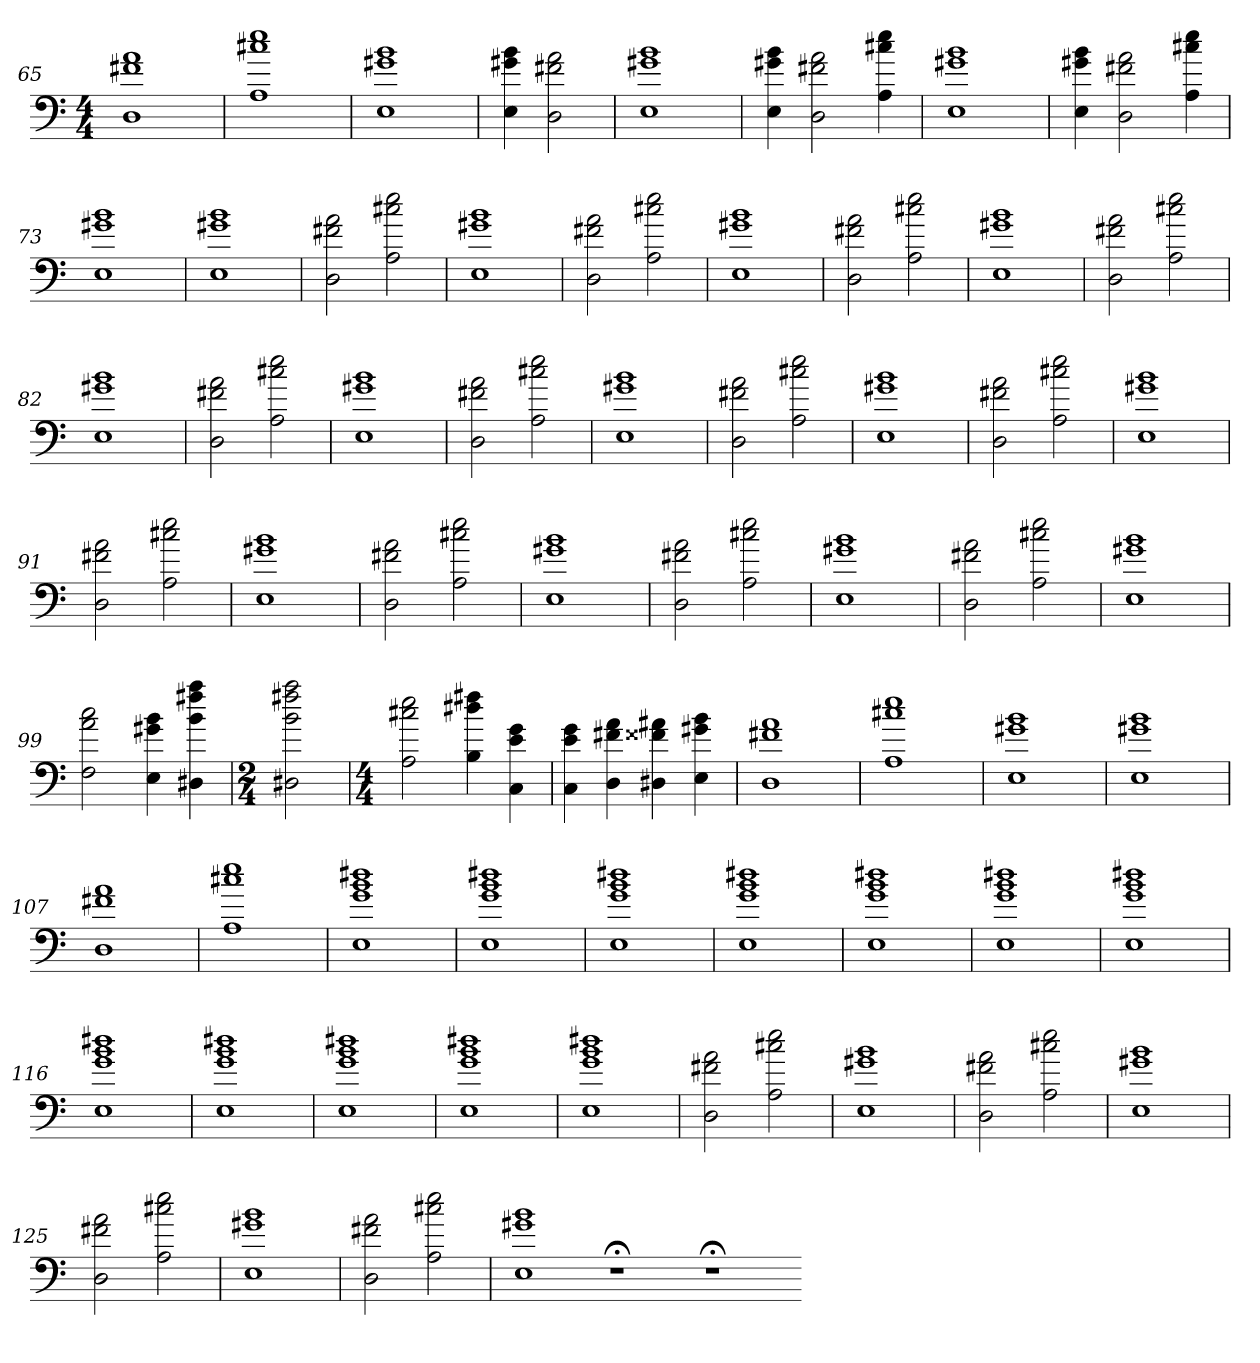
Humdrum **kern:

**kern
*part1
*staff1
*M4/4
=65
1D 1f#X 1a
=66
1A 1cc#X 1ee
=67
1E 1g#X 1b
=68
4E 4g#X 4b
2D 2f#X 2a
=69
1E 1g#X 1b
=70
4E 4g#X 4b
2D 2f#X 2a
4A 4cc#X 4ee
=71
1E 1g#X 1b
=72
4E 4g#X 4b
2D 2f#X 2a
4A 4cc#X 4ee
=73
1E 1g#X 1b
=74
1E 1g#X 1b
=75
2D 2f#X 2a
2A 2cc#X 2ee
=76
1E 1g#X 1b
=77
2D 2f#X 2a
2A 2cc#X 2ee
=78
1E 1g#X 1b
=79
2D 2f#X 2a
2A 2cc#X 2ee
=80
1E 1g#X 1b
=81
2D 2f#X 2a
2A 2cc#X 2ee
=82
1E 1g#X 1b
=83
2D 2f#X 2a
2A 2cc#X 2ee
=84
1E 1g#X 1b
=85
2D 2f#X 2a
2A 2cc#X 2ee
=86
1E 1g#X 1b
=87
2D 2f#X 2a
2A 2cc#X 2ee
=88
1E 1g#X 1b
=89
2D 2f#X 2a
2A 2cc#X 2ee
=90
1E 1g#X 1b
=91
2D 2f#X 2a
2A 2cc#X 2ee
=92
1E 1g#X 1b
=93
2D 2f#X 2a
2A 2cc#X 2ee
=94
1E 1g#X 1b
=95
2D 2f#X 2a
2A 2cc#X 2ee
=96
1E 1g#X 1b
=97
2D 2f#X 2a
2A 2cc#X 2ee
=98
1E 1g#X 1b
=99
2F 2a 2cc
4E 4g#X 4b
4D#X 4b 4ff#X 4aa
=100
*M2/4
2D#X 2b 2ff#X 2aa
=101
*M4/4
2A 2cc#X 2ee
4B 4dd#X 4ff#X
4C 4e 4g
=102
4C 4e 4g
4D 4f#X 4a
4D#X 4f##X 4a#X
4E 4g#X 4b
=103
1D 1f#X 1a
=104
1A 1cc#X 1ee
=105
1E 1g#X 1b
=106
1E 1g#X 1b
=107
1D 1f#X 1a
=108
1A 1cc#X 1ee
=109
1E 1g 1b 1dd#X
=110
1E 1g 1b 1dd#X
=111
1E 1g 1b 1dd#X
=112
1E 1g 1b 1dd#X
=113
1E 1g 1b 1dd#X
=114
1E 1g 1b 1dd#X
=115
1E 1g 1b 1dd#X
=116
1E 1g 1b 1dd#X
=117
1E 1g 1b 1dd#X
=118
1E 1g 1b 1dd#X
=119
1E 1g 1b 1dd#X
=120
1E 1g 1b 1dd#X
=121
2D 2f#X 2a
2A 2cc#X 2ee
=122
1E 1g#X 1b
=123
2D 2f#X 2a
2A 2cc#X 2ee
=124
1E 1g#X 1b
=125
2D 2f#X 2a
2A 2cc#X 2ee
=126
1E 1g#X 1b
=127
2D 2f#X 2a
2A 2cc#X 2ee
=128
1E 1g#X 1b
1r;<
1r;<
=-
*-
